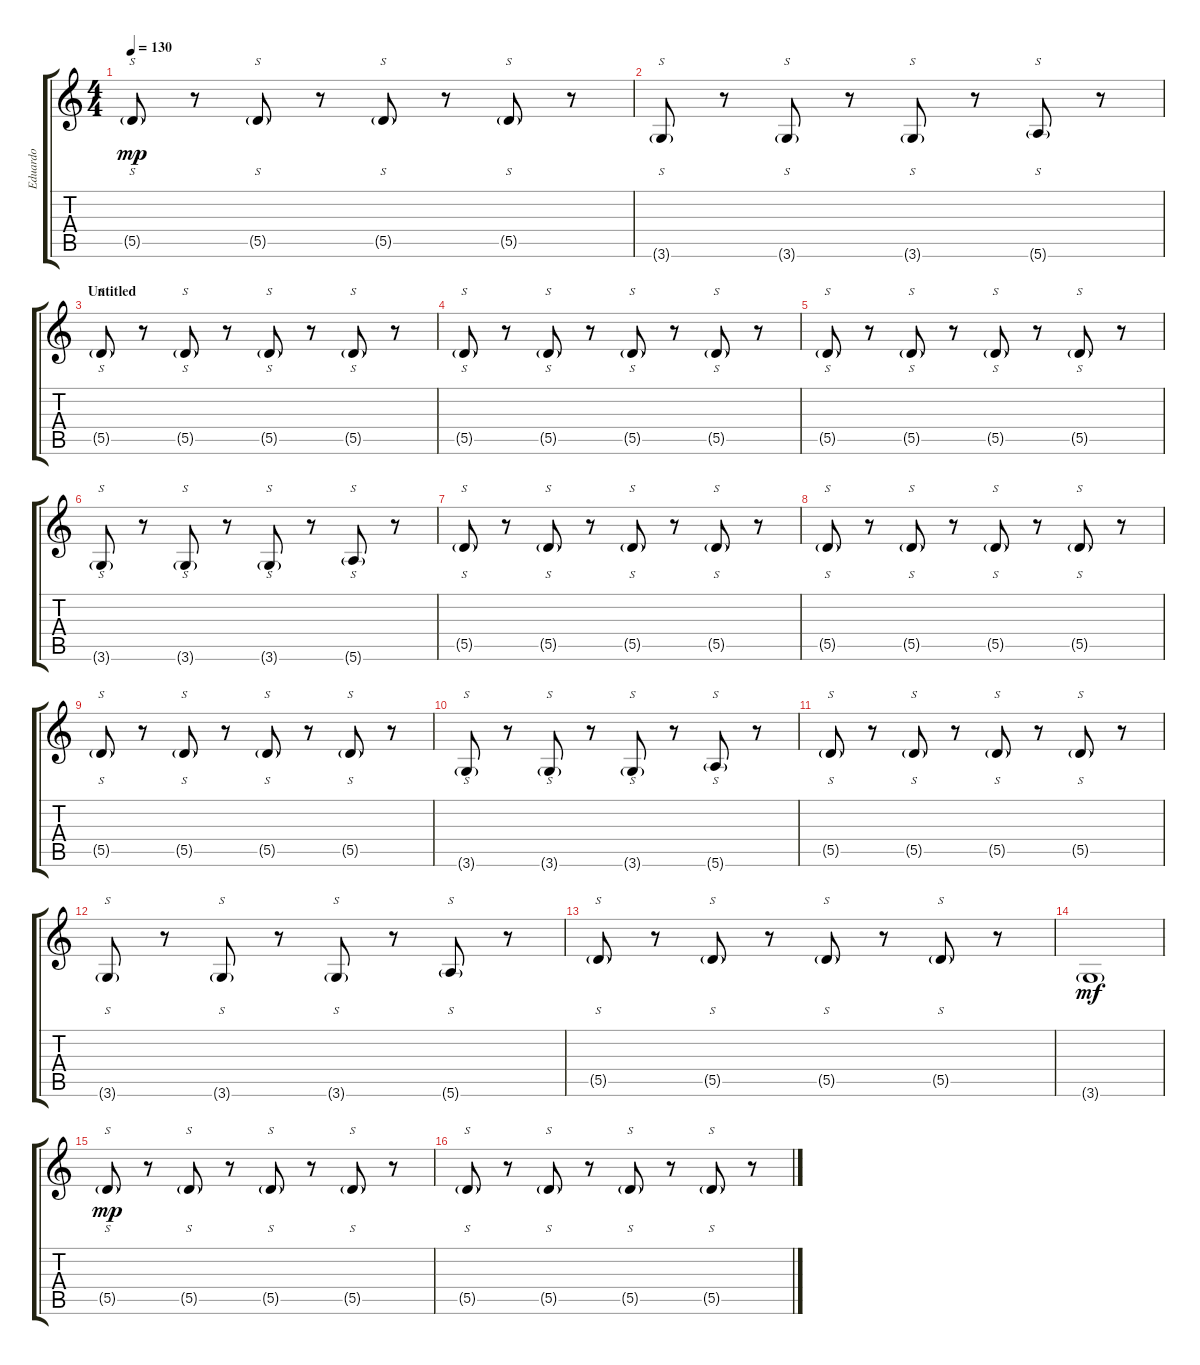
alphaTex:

\track ("Eduardo" "Eduardo") {instrument distortionguitar}
\staff {score tabs}
\tuning (E4 B3 G3 D3 A2 E2) {hide}
\ts (4 4)
\tempo 130
\clef g2
\ks c
5.5{g}.8{s dy mp} r.8 5.5{g}.8{s} r.8 5.5{g}.8{s} r.8 5.5{g}.8{s} r.8 |
3.6{g}.8{s} r.8 3.6{g}.8{s} r.8 3.6{g}.8{s} r.8 5.6{g}.8{s} r.8 |
\section ("" "Untitled")
5.5{g}.8{s} r.8 5.5{g}.8{s} r.8 5.5{g}.8{s} r.8 5.5{g}.8{s} r.8 |
5.5{g}.8{s} r.8 5.5{g}.8{s} r.8 5.5{g}.8{s} r.8 5.5{g}.8{s} r.8 |
5.5{g}.8{s} r.8 5.5{g}.8{s} r.8 5.5{g}.8{s} r.8 5.5{g}.8{s} r.8 |
3.6{g}.8{s} r.8 3.6{g}.8{s} r.8 3.6{g}.8{s} r.8 5.6{g}.8{s} r.8 |
5.5{g}.8{s} r.8 5.5{g}.8{s} r.8 5.5{g}.8{s} r.8 5.5{g}.8{s} r.8 |
5.5{g}.8{s} r.8 5.5{g}.8{s} r.8 5.5{g}.8{s} r.8 5.5{g}.8{s} r.8 |
5.5{g}.8{s} r.8 5.5{g}.8{s} r.8 5.5{g}.8{s} r.8 5.5{g}.8{s} r.8 |
3.6{g}.8{s} r.8 3.6{g}.8{s} r.8 3.6{g}.8{s} r.8 5.6{g}.8{s} r.8 |
5.5{g}.8{s} r.8 5.5{g}.8{s} r.8 5.5{g}.8{s} r.8 5.5{g}.8{s} r.8 |
3.6{g}.8{s} r.8 3.6{g}.8{s} r.8 3.6{g}.8{s} r.8 5.6{g}.8{s} r.8 |
5.5{g}.8{s} r.8 5.5{g}.8{s} r.8 5.5{g}.8{s} r.8 5.5{g}.8{s} r.8 |
3.6{g}.1{dy mf} |
5.5{g}.8{s dy mp} r.8 5.5{g}.8{s} r.8 5.5{g}.8{s} r.8 5.5{g}.8{s} r.8 |
5.5{g}.8{s} r.8 5.5{g}.8{s} r.8 5.5{g}.8{s} r.8 5.5{g}.8{s} r.8
